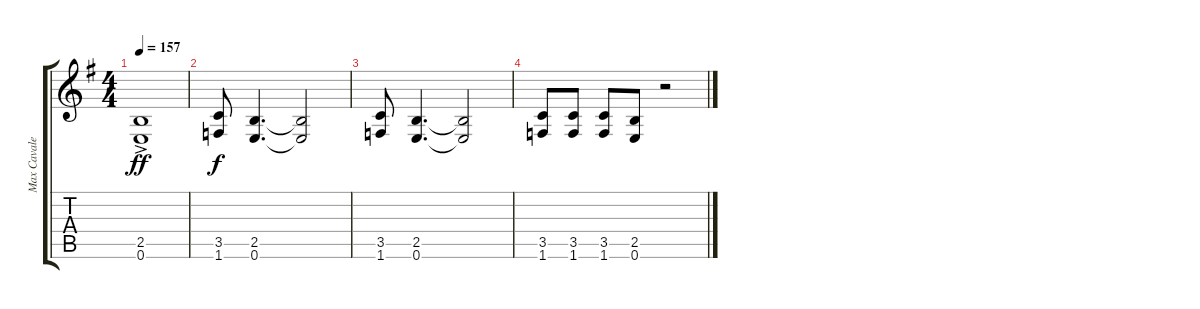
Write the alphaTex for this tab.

\track ("Max Cavalera" "Max Cavale") {instrument distortionguitar}
\staff {score tabs}
\tuning (E4 B3 G3 D3 A2 E2) {hide}
\ts (4 4)
\tempo 157
\clef g2
\ks g
(2.5{ac} 0.6{ac}).1{dy ff} |
(3.5 1.6).8{dy f} (2.5 0.6).4{d} (2.5{t} 0.6{t}).2 |
(3.5 1.6).8 (2.5 0.6).4{d} (2.5{t} 0.6{t}).2 |
(3.5 1.6).8 (3.5 1.6).8 (3.5 1.6).8 (2.5 0.6).8 r.2
